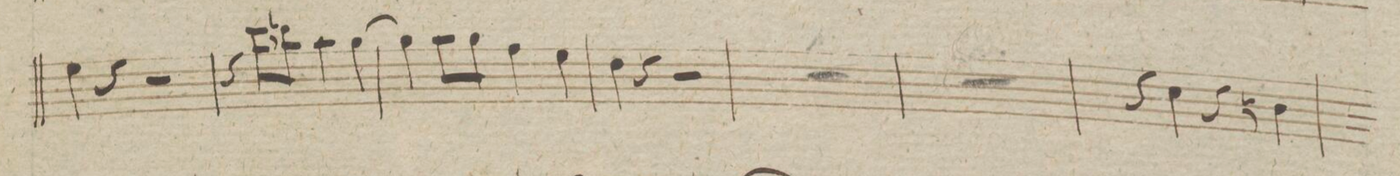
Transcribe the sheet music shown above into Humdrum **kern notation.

**kern	**dynam
*I"Violino 1mo	*
*clefG2	*
*k[b-]	*
*met(c|)	*
*M2/2	*
4ee\	.
4r	.
2r	.
=32	=32
4r	.
8ccc\L	.
8bbn\J	.
4aa\	.
[4gg\	.
=33	=33
4gg\]	.
8aa\L	.
8gg\J	.
4ff\	.
4ee\	.
=34	=34
4dd\	.
4r	.
2r	.
=35	=35
1ryy	.
=36	=36
1ryy	.
=37	=37
4r	.
4cc\	.
4r	.
4bn\	.
=38	=38
*-	*-
